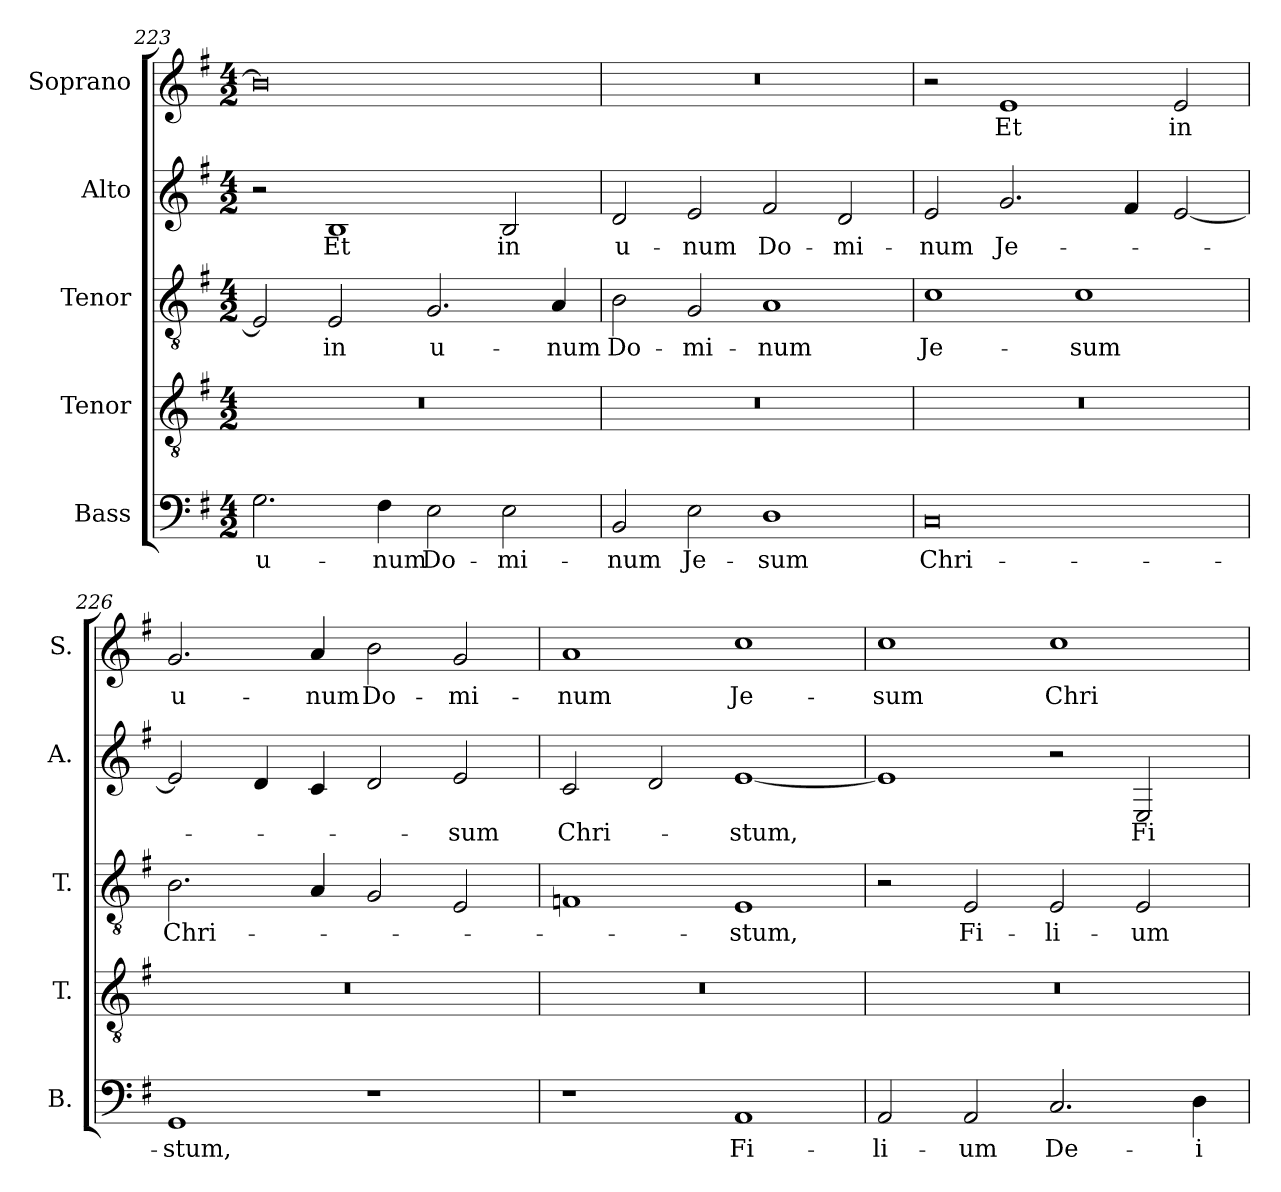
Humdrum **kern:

**kern	**text	**kern	**kern	**text	**kern	**text	**kern	**text
*part5	*part5	*part4	*part3	*part3	*part2	*part2	*part1	*part1
*staff5	*staff5	*staff4	*staff3	*staff3	*staff2	*staff2	*staff1	*staff1
*I"Bass	*	*I"Tenor	*I"Tenor	*	*I"Alto	*	*I"Soprano	*
*I'B.	*	*I'T.	*I'T.	*	*I'A.	*	*I'S.	*
*clefF4	*	*clefGv2	*clefGv2	*	*clefG2	*	*clefG2	*
*	*	*ITrd7c12	*ITrd7c12	*	*	*	*	*
*k[f#]	*	*k[f#]	*k[f#]	*	*k[f#]	*	*k[f#]	*
*G:	*	*G:	*G:	*	*G:	*	*G:	*
*M4/2	*	*M4/2	*M4/2	*	*M4/2	*	*M4/2	*
=223	=223	=223	=223	=223	=223	=223	=223	=223
!	!LO:LY:b:color=#000000	!LO:N:vis=1	!	!	!	!	!	!
2.Gi\	u-	0r	2EEi/]	.	2r	.	0bi]	.
!	!	!	!	!LO:LY:b:color=#000000	!	!	!	!
!	!	!	!	!	!	!LO:LY:b:color=#000000	!	!
.	.	.	2EEi/	in	1Bi	Et	.	.
!	!LO:LY:b:color=#000000	!	!	!	!	!	!	!
4F#i\	-num	.	.	.	.	.	.	.
!	!LO:LY:b:color=#000000	!	!	!	!	!	!	!
!	!	!	!	!LO:LY:b:color=#000000	!	!	!	!
2Ei\	Do-	.	2.GGi/	u-	.	.	.	.
!	!LO:LY:b:color=#000000	!	!	!	!	!	!	!
!	!	!	!	!	!	!LO:LY:b:color=#000000	!	!
2Ei\	-mi-	.	.	.	2Bi/	in	.	.
!	!	!	!	!LO:LY:b:color=#000000	!	!	!	!
.	.	.	4AAi/	-num	.	.	.	.
=224	=224	=224	=224	=224	=224	=224	=224	=224
!	!LO:LY:b:color=#000000	!LO:N:vis=1	!	!	!	!	!	!
!	!	!	!	!LO:LY:b:color=#000000	!	!	!	!
!	!	!	!	!	!	!LO:LY:b:color=#000000	!LO:N:vis=1	!
2BBi/	-num	0r	2BBi\	Do-	2di/	u-	0r	.
!	!LO:LY:b:color=#000000	!	!	!	!	!	!	!
!	!	!	!	!LO:LY:b:color=#000000	!	!	!	!
!	!	!	!	!	!	!LO:LY:b:color=#000000	!	!
2Ei\	Je-	.	2GGi/	-mi-	2ei/	-num	.	.
!	!LO:LY:b:color=#000000	!	!	!	!	!	!	!
!	!	!	!	!LO:LY:b:color=#000000	!	!	!	!
!	!	!	!	!	!	!LO:LY:b:color=#000000	!	!
1Di	-sum	.	1AAi	-num	2f#i/	Do-	.	.
!	!	!	!	!	!	!LO:LY:b:color=#000000	!	!
.	.	.	.	.	2di/	-mi-	.	.
=225	=225	=225	=225	=225	=225	=225	=225	=225
!	!LO:LY:b:color=#000000	!LO:N:vis=1	!	!	!	!	!	!
!	!	!	!	!LO:LY:b:color=#000000	!	!	!	!
!	!	!	!	!	!	!LO:LY:b:color=#000000	!	!
0Ci	Chri-	0r	1Ci	Je-	2ei/	-num	2r	.
!	!	!	!	!	!	!LO:LY:b:color=#000000	!	!
!	!	!	!	!	!	!	!	!LO:LY:b:color=#000000
.	.	.	.	.	2.gi/	Je-	1ei	Et
!	!	!	!	!LO:LY:b:color=#000000	!	!	!	!
.	.	.	1Ci	-sum	.	.	.	.
.	.	.	.	.	4f#i/	.	.	.
!	!	!	!	!	!	!	!	!LO:LY:b:color=#000000
.	.	.	.	.	[2ei/	.	2ei/	in
=226	=226	=226	=226	=226	=226	=226	=226	=226
!	!LO:LY:b:color=#000000	!LO:N:vis=1	!	!	!	!	!	!
!	!	!	!	!LO:LY:b:color=#000000	!	!	!	!
!	!	!	!	!	!	!	!	!LO:LY:b:color=#000000
1GGi	-stum,	0r	2.BBi\	Chri-	2ei/]	.	2.gi/	u-
.	.	.	.	.	4di/	.	.	.
!	!	!	!	!	!	!	!	!LO:LY:b:color=#000000
.	.	.	4AAi/	.	4ci/	.	4ai/	-num
!	!	!	!	!	!	!	!	!LO:LY:b:color=#000000
1r	.	.	2GGi/	.	2di/	.	2bi\	Do-
!	!	!	!	!	!	!LO:LY:b:color=#000000	!	!
!	!	!	!	!	!	!	!	!LO:LY:b:color=#000000
.	.	.	2EEi/	.	2ei/	-sum	2gi/	-mi-
!!LO:PB:g=z
=227	=227	=227	=227	=227	=227	=227	=227	=227
!	!	!LO:N:vis=1	!	!	!	!	!	!
!	!	!	!	!	!	!LO:LY:b:color=#000000	!	!
!	!	!	!	!	!	!	!	!LO:LY:b:color=#000000
1r	.	0r	1FFni	.	2ci/	Chri-	1ai	-num
.	.	.	.	.	2di/	.	.	.
!	!LO:LY:b:color=#000000	!	!	!	!	!	!	!
!	!	!	!	!LO:LY:b:color=#000000	!	!	!	!
!	!	!	!	!	!	!LO:LY:b:color=#000000	!	!
!	!	!	!	!	!	!	!	!LO:LY:b:color=#000000
1AAi	Fi-	.	1EEi	-stum,	[1ei	-stum,	1cci	Je-
=228	=228	=228	=228	=228	=228	=228	=228	=228
!	!LO:LY:b:color=#000000	!LO:N:vis=1	!	!	!	!	!	!
!	!	!	!	!	!	!	!	!LO:LY:b:color=#000000
2AAi/	-li-	0r	2r	.	1ei]	.	1cci	-sum
!	!LO:LY:b:color=#000000	!	!	!	!	!	!	!
!	!	!	!	!LO:LY:b:color=#000000	!	!	!	!
2AAi/	-um	.	2EEi/	Fi-	.	.	.	.
!	!LO:LY:b:color=#000000	!	!	!	!	!	!	!
!	!	!	!	!LO:LY:b:color=#000000	!	!	!	!
!	!	!	!	!	!	!	!	!LO:LY:b:color=#000000
2.Ci/	De-	.	2EEi/	-li-	2r	.	1cci	Chri-
!	!	!	!	!LO:LY:b:color=#000000	!	!	!	!
!	!	!	!	!	!	!LO:LY:b:color=#000000	!	!
.	.	.	2EEi/	-um	2Ei/	Fi-	.	.
!	!LO:LY:b:color=#000000	!	!	!	!	!	!	!
4Di\	-i	.	.	.	.	.	.	.
=	=	=	=	=	=	=	=	=
*-	*-	*-	*-	*-	*-	*-	*-	*-
